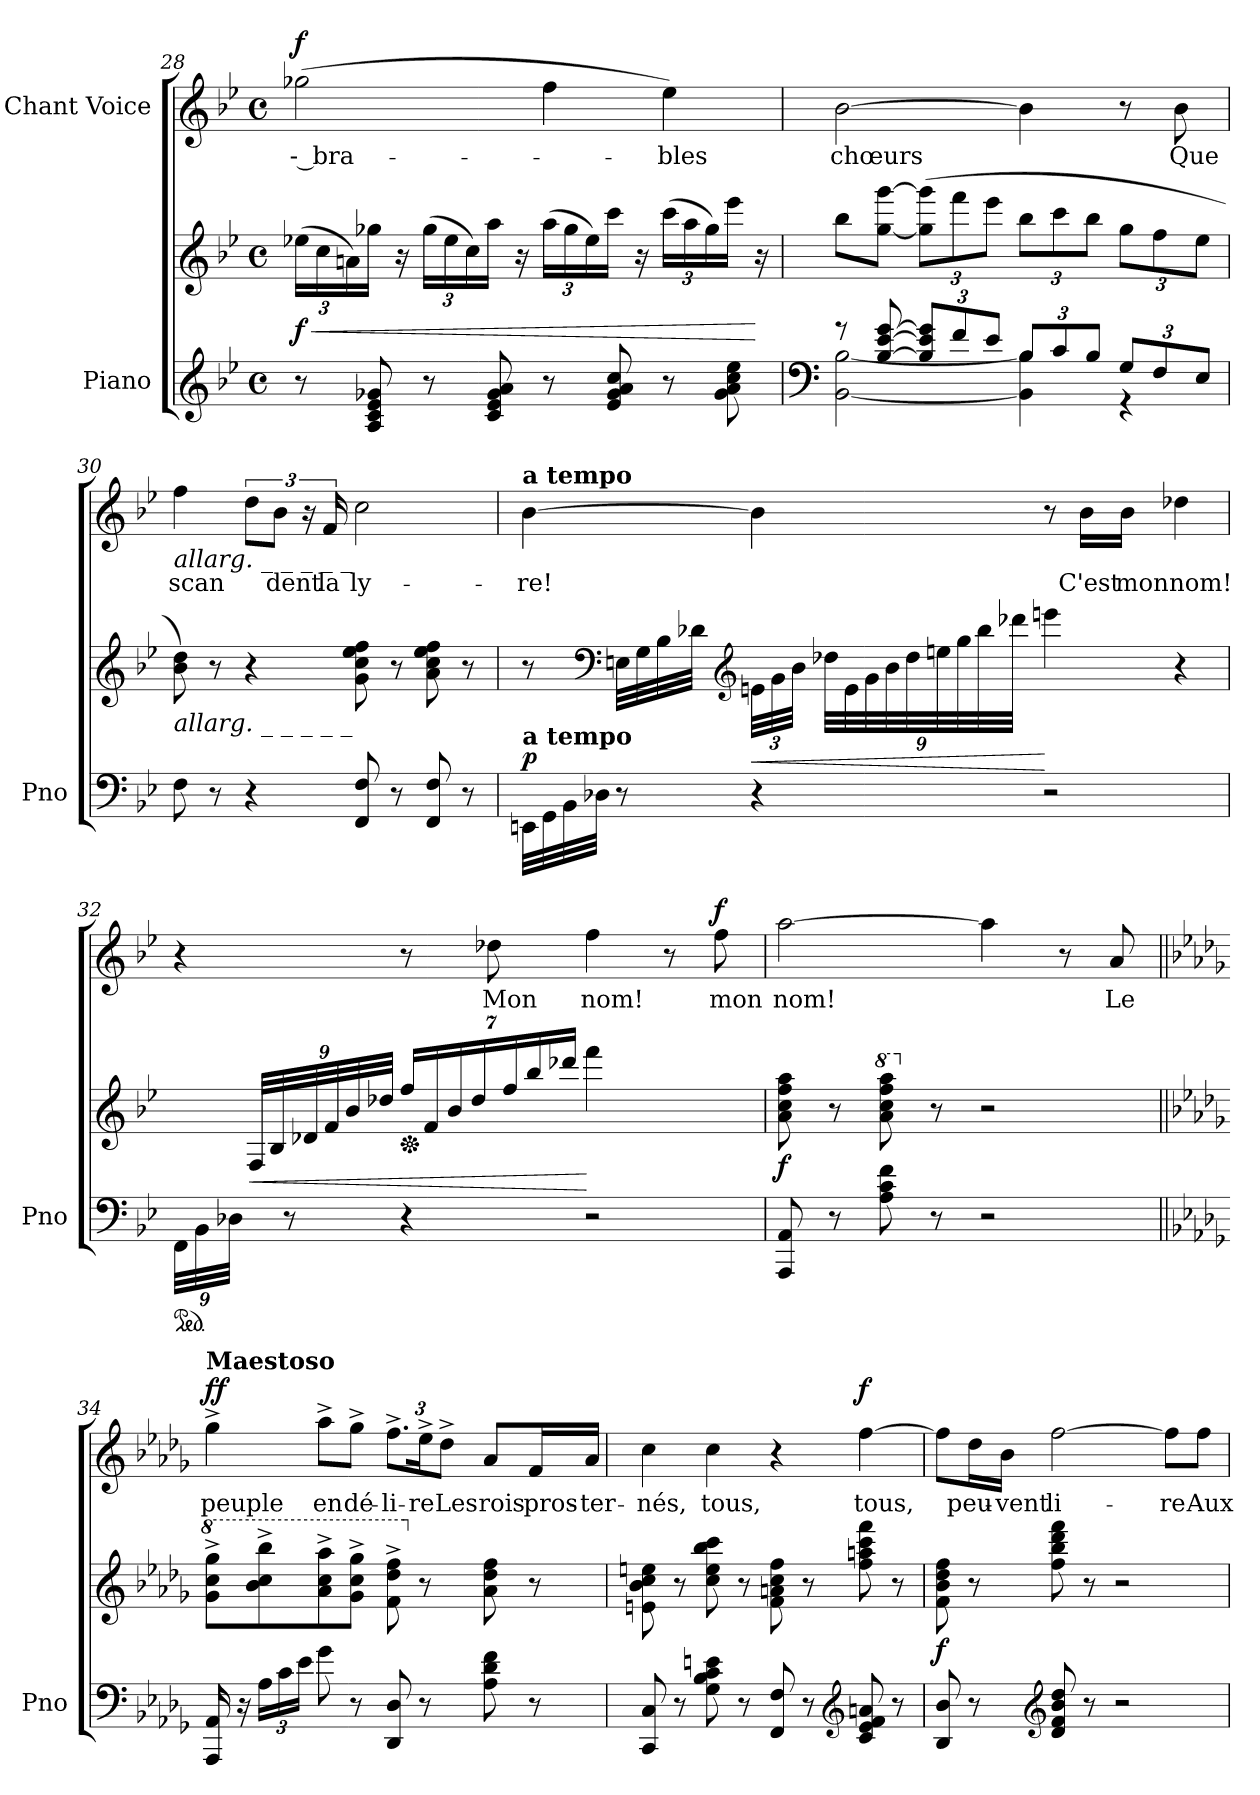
**kern	**kern	**dynam	**kern	**text	**dynam
*part2	*part2	*part2	*part1	*part1	*part1
*staff3	*staff2	*staff2/3	*staff1	*staff1	*staff1
*I"Piano	*	*	*I"Chant Voice	*	*
*I'Pno	*	*	*	*	*
!!LO:PB:g=z
*clefG2	*clefG2	*	*clefG2	*	*
*k[b-e-]	*k[b-e-]	*	*k[b-e-]	*	*
*M4/4	*M4/4	*	*M4/4	*	*
*met(c)	*met(c)	*	*met(c)	*	*
*	*Xbrackettup	*	*	*	*
=28	=28	=28	=28	=28	=28
!	!	!LO:HP:b	!	!LO:LY:b	!
!	!	!LO:DY:n=1:b	!	!	!LO:DY:a
8r	(24ee-X\LL	< f	(2gg-X\	-- bra-	f
.	24cc\	.	.	.	.
.	24an\)	.	.	.	.
8A/ 8c/ 8e-/ 8g-X/	16gg-X\JJ	.	.	.	.
.	16r	.	.	.	.
8r	(24gg-\LL	.	.	.	.
.	24ee-\	.	.	.	.
.	24cc\)	.	.	.	.
8c/ 8e-/ 8g-/ 8a/	16aa\JJ	.	.	.	.
.	16r	.	.	.	.
8r	(24aa\LL	.	4ff\	.	.
.	24gg-\	.	.	.	.
.	24ee-\)	.	.	.	.
8e-/ 8g-/ 8a/ 8cc/	16ccc\JJ	.	.	.	.
.	16r	.	.	.	.
!	!	!	!	!LO:LY:b	!
8r	(24ccc\LL	.	4ee-\)	-bles	.
.	24aa\	.	.	.	.
.	24gg-\)	.	.	.	.
8g-\ 8a\ 8cc\ 8ee-\	16eee-\JJ	.	.	.	.
.	16r	[	.	.	.
=29	=29	=29	=29	=29	=29
*clefF4	*	*	*	*	*
*^	*	*	*	*	*
!	!	!	!LO:DY:b	!	!LO:LY:b	!
!	!	!	!LO:DY:n=1:b	!	!	!
8r	[2BB-\ [2B-\	8bb-\L	other-dynamics f	[2b-\	chœurs	.
[<8B-/ [<8e-/ [8g/	.	[8gg\ [8ggg\J	.	.	.	.
12B-/] 12e-/] 12g/]L	.	(12gg\] 12ggg\]L	.	.	.	.
12f/	.	12fff\	.	.	.	.
12e-/J	.	12eee-\J	.	.	.	.
*Xbrackettup	*	*	*	*	*	*
12B-/L	4BB-\] 4B-\]	12bb-\L	.	4b-\]	.	.
12c/	.	12ccc\	.	.	.	.
12B-/J	.	12bb-\J	.	.	.	.
12G/L	4r	12gg\L	.	8r	.	.
12F/	.	12ff\	.	.	.	.
!	!	!	!	!	!LO:LY:b	!
.	.	.	.	8b-\	Que	.
12E-/J	.	12ee-\J	.	.	.	.
*v	*v	*	*	*	*	*
!!LO:LB:g=z
=30	=30	=30	=30	=30	=30
!	!	!	!LO:TX:b:i:t=allarg.   _     _     _     _     _	!	!
!	!LO:TX:b:i:t=allarg.   _     _     _     _     _	!	!	!	!
!	!	!	!	!LO:LY:b	!
8F\	8b-\ 8dd\)	.	4ff\	-scan	.
8r	8r	.	.	.	.
4r	4r	.	12dd\L	.	.
!	!	!	!	!LO:LY:b	!
.	.	.	12b-\J	dent	.
.	.	.	24r	.	.
!	!	!	!	!LO:LY:b	!
.	.	.	24f/	la	.
!	!	!	!	!LO:LY:b	!
8FF/ 8F/	8g\ 8cc\ 8ee-\ 8ff\	.	2cc\	ly-	.
8r	8r	.	.	.	.
8FF/ 8F/	8a\ 8cc\ 8ee-\ 8ff\	.	.	.	.
8r	8r	.	.	.	.
!!LO:LB:g=z
=31	=31	=31	=31	=31	=31
!	!	!	!LO:TX:a:B:t=a tempo	!	!
!LO:TX:a:B:t=a tempo	!	!	!	!	!
!	!	!LO:DY:a=2	!	!LO:LY:b	!
32EEn\LLL	8r	p	[4b-\	-re!	.
32GG\	.	.	.	.	.
32BB-\	.	.	.	.	.
32D-X\JJJ	.	.	.	.	.
*	*clefF4	*	*	*	*
8r	32En\LLL	.	.	.	.
.	32G\	.	.	.	.
.	32B-\	.	.	.	.
.	32d-X\JJJ	.	.	.	.
*	*clefG2	*	*	*	*
*	*brackettup	*	*	*	*
!	!	!LO:HP:b	!	!	!
4r	48en\LLL	<	4b-\]	.	.
.	48g\	.	.	.	.
.	48b-\JJJ	.	.	.	.
.	48dd-X\LLL	.	.	.	.
.	48e\	.	.	.	.
.	48g\	.	.	.	.
.	48b-\	.	.	.	.
.	48dd-\	.	.	.	.
.	48een\	.	.	.	.
.	48gg\	.	.	.	.
.	48bb-\	.	.	.	.
.	48ddd-X\JJJ	.	.	.	.
2r	4eeen\	[	8r	.	.
!	!	!	!	!LO:LY:b	!
.	.	.	16b-\LL	C'est	.
!	!	!	!	!LO:LY:b	!
.	.	.	16b-\JJ	mon	.
!	!	!	!	!LO:LY:b	!
.	4r	.	4dd-X\	nom!	.
!!LO:LB:g=z
=32	=32	=32	=32	=32	=32
*ped	*	*	*	*	*
*brackettup	*	*	*	*	*
*^	*^	*	*	*	*
(36FF\LLL	8ryy	1ryy	12ryy	.	4r	.	.
36BB-\	.	.	.	.	.	.	.
36D-X\JJJ	.	.	.	.	.	.	.
!	!	!	!	!LO:HP:b	!	!	!
3%2ryy	.	.	36F/LLL	<	.	.	.
.	.	.	36B-/	.	.	.	.
.	8r	.	.	.	.	.	.
.	.	.	36d-X/	.	.	.	.
.	.	.	36f/	.	.	.	.
.	.	.	36b-/	.	.	.	.
.	.	.	36dd-X/JJJ	.	.	.	.
*	*	*Xped	*	*	*	*	*
*	*	*	*Xbrackettup	*	*	*	*
.	4r	.	28ff/LL	.	8r	.	.
.	.	.	28f/	.	.	.	.
.	.	.	28b-/	.	.	.	.
.	.	.	28dd-/	.	.	.	.
!	!	!	!	!	!	!LO:LY:b	!
.	.	.	.	.	8dd-X\	Mon	.
.	.	.	28ff/	.	.	.	.
.	.	.	28bb-/	.	.	.	.
.	.	.	28ddd-X/JJ	.	.	.	.
!	!	!	!	!	!	!LO:LY:b	!
.	2r	.	4fff\)	[	4ff\	nom!	.
4ryy	.	.	4ryy	.	8r	.	.
!	!	!	!	!	!	!LO:LY:b	!LO:DY:a
.	.	.	.	.	8ff\	mon	f
*v	*v	*	*	*	*	*	*
*	*v	*v	*	*	*	*
=33	=33	=33	=33	=33	=33
!	!	!LO:DY:b	!	!LO:LY:b	!
8AAA/ 8AA/	8a\ 8cc\ 8ff\ 8aa\	f	[2aa\	nom!	.
8r	8r	.	.	.	.
*	*8va	*	*	*	*
8A\ 8c\ 8f\	8aa\ 8ccc\ 8fff\ 8aaa\	.	.	.	.
*	*X8va	*	*	*	*
8r	8r	.	.	.	.
2r	2r	.	4aa\]	.	.
.	.	.	8r	.	.
!	!	!	!	!LO:LY:b	!
.	.	.	8a/	Le	.
!!LO:PB:g=z
=34||	=34||	=34||	=34||	=34||	=34||
*k[b-e-a-d-g-]	*k[b-e-a-d-g-]	*	*k[b-e-a-d-g-]	*	*
*	*8va	*	*	*	*
!	!	!	!LO:TX:a:B:t=Maestoso	!	!
!	!	!LO:DY:b	!	!LO:LY:b	!
!	!	!LO:DY:n=1:b	!	!	!LO:DY:a
16AAA-/ 16AA-/	8gg-\^ 8ccc\^ 8ggg-\^L	ff other-dynamics	4gg-^\	peuple	ff
16r	.	.	.	.	.
*Xbrackettup	*	*	*	*	*
24A-\LL	8bb-\^ 8ccc\^ 8bbb-\^	.	.	.	.
24c\	.	.	.	.	.
24e-\JJ	.	.	.	.	.
!	!	!	!	!LO:LY:b	!
8g-\	8aa-\^ 8ccc\^ 8aaa-\^	.	8aa-^\L	en	.
!	!	!	!	!LO:LY:b	!
8r	8gg-\^ 8ccc\^ 8ggg-\^J	.	8gg-^\J	dé-	.
!	!	!	!	!LO:LY:b	!
8DD-/ 8D-/	8ff\^ 8ddd-\^ 8fff\^	.	12.ff^\L	-li-	.
*	*X8va	*	*	*	*
!	!	!	!	!LO:LY:b	!
8r	8r	.	24ee-^\K	-re	.
!	!	!	!	!LO:LY:b	!
.	.	.	12dd-^\J	Les	.
!	!	!	!	!LO:LY:b	!
8A-\ 8d-\ 8f\	8a-\ 8dd-\ 8ff\	.	8a-/L	rois	.
!	!	!	!	!LO:LY:b	!
8r	8r	.	16f/L	pros-	.
!	!	!	!	!LO:LY:b	!
.	.	.	16a-/JJ	-ter-	.
=35	=35	=35	=35	=35	=35
!	!	!	!	!LO:LY:b	!
8CC/ 8C/	8en\ 8b-\ 8cc\ 8een\	.	4cc\	-nés,	.
8r	8r	.	.	.	.
!	!	!	!	!LO:LY:b	!
8G-\ 8B-\ 8c\ 8en\	8cc\ 8ee\ 8bb-\ 8ccc\	.	4cc\	tous,	.
8r	8r	.	.	.	.
8FF/ 8F/	8f\ 8an\ 8cc\ 8ff\	.	4r	.	.
8r	8r	.	.	.	.
*clefG2	*	*	*	*	*
!	!	!	!	!LO:LY:b	!LO:DY:a
8c/ 8e/ 8f/ 8an/	8ff\ 8aan\ 8ccc\ 8fff\	.	[4ff\	tous,	f
8r	8r	.	.	.	.
!!LO:PB:g=z
=36	=36	=36	=36	=36	=36
!	!	!LO:DY:b	!	!	!
8B-/ 8b-/	8f\ 8b-\ 8dd-\ 8ff\	f	8ff\L]	.	.
!	!	!	!	!LO:LY:b	!
8r	8r	.	16dd-\L	peu-	.
!	!	!	!	!LO:LY:b	!
.	.	.	16b-\JJ	-vent	.
*clefG2	*	*	*	*	*
!	!	!	!	!LO:LY:b	!
8d-/ 8f/ 8b-/ 8dd-/	8ff\ 8bb-\ 8ddd-\ 8fff\	.	[2ff\	li-	.
8r	8r	.	.	.	.
2r	2r	.	.	.	.
!	!	!	!	!LO:LY:b	!
.	.	.	8ff\L]	-re	.
!	!	!	!	!LO:LY:b	!
.	.	.	8ff\J	Aux	.
=	=	=	=	=	=
*-	*-	*-	*-	*-	*-
